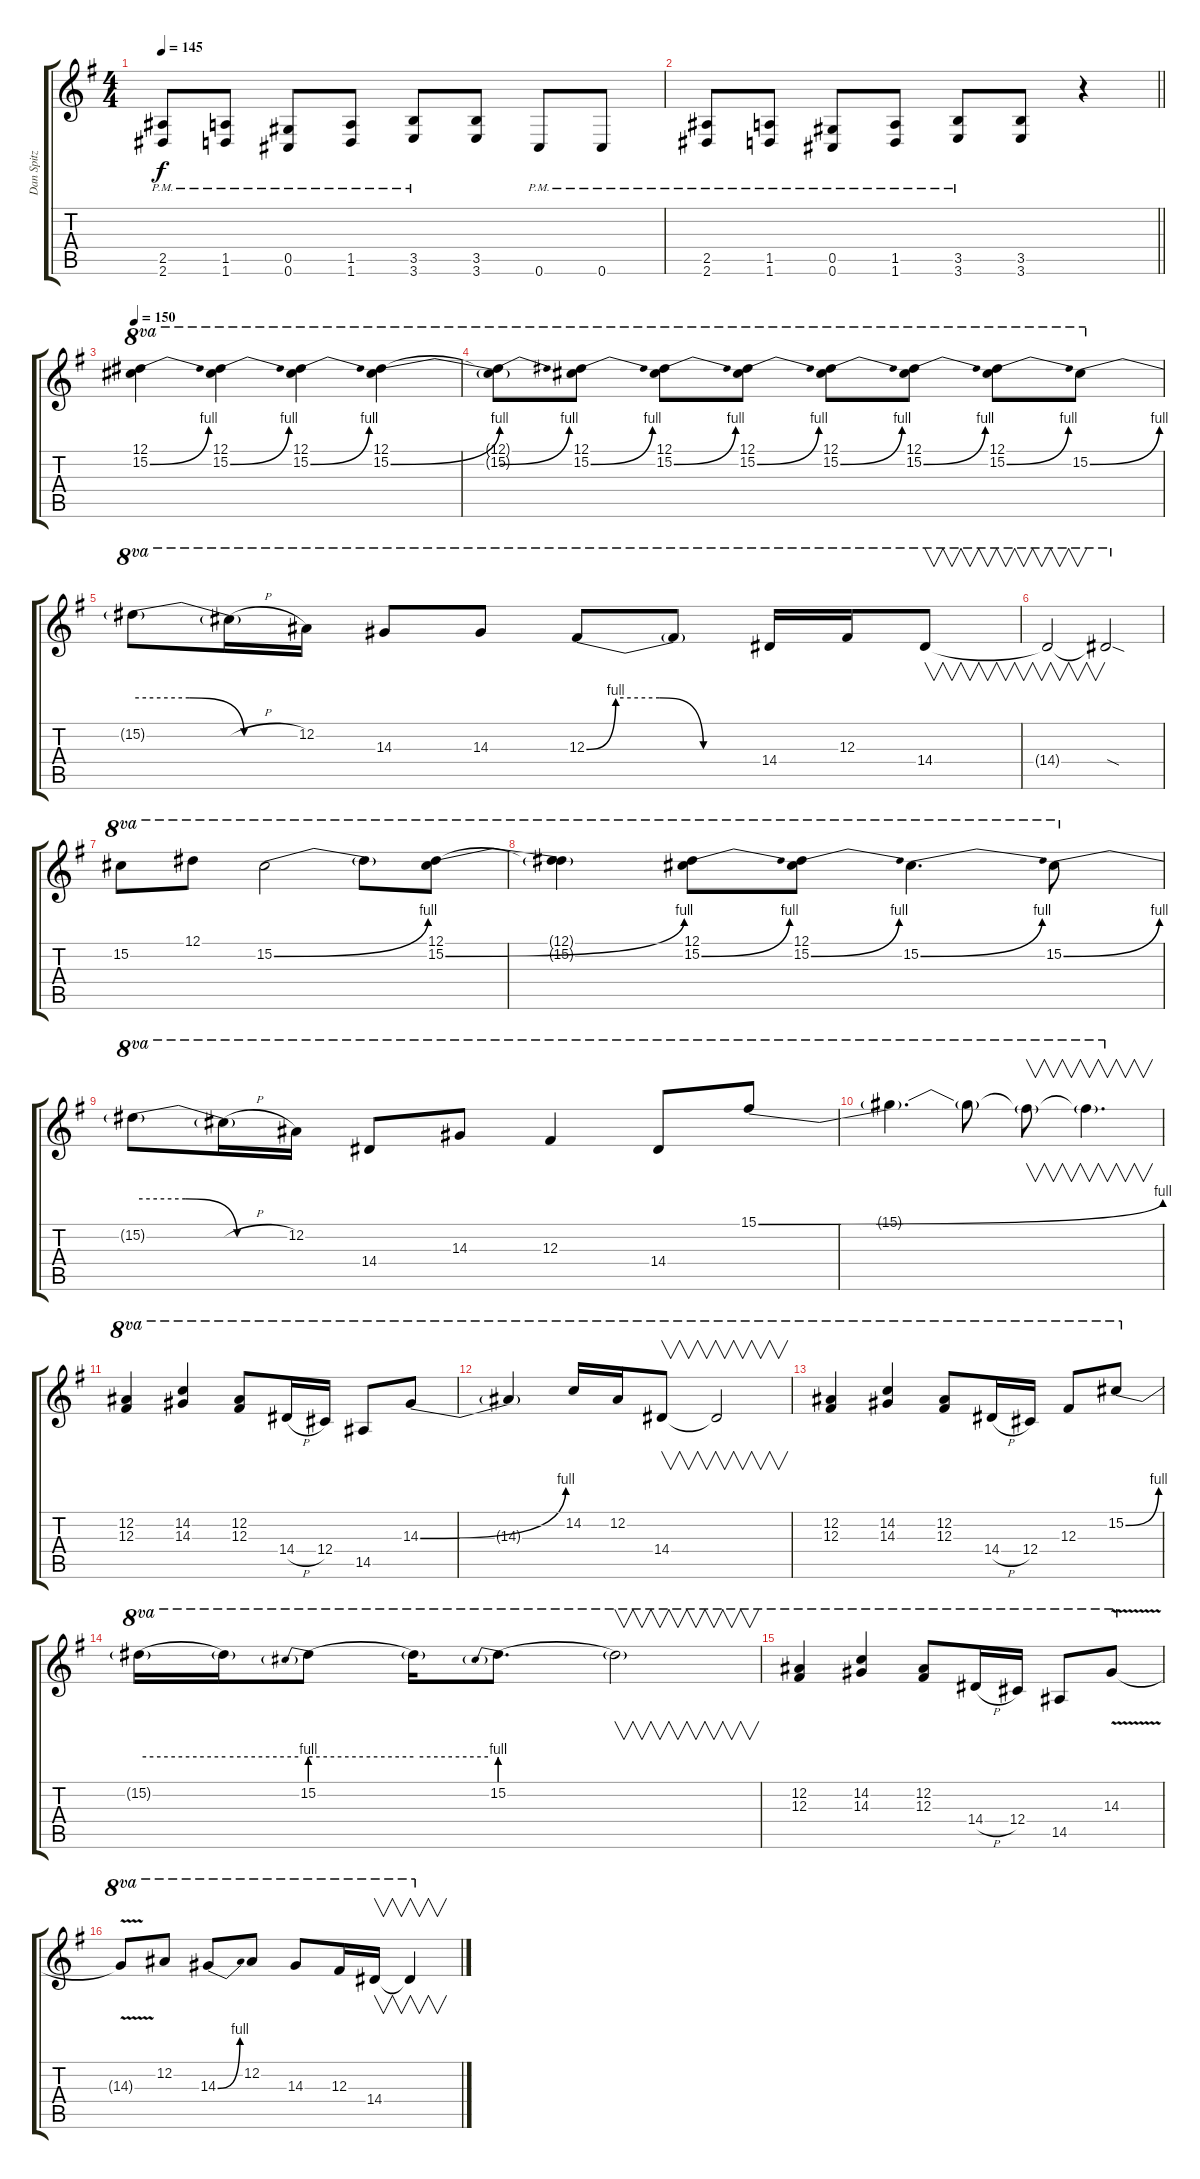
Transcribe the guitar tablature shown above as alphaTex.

\track ("Dan Spitz" "Dan Spitz") {instrument distortionguitar}
\staff {score tabs}
\tuning (Eb4 Bb3 Gb3 Db3 Ab2 Db2) {hide}
\ts (4 4)
\tempo 145
\clef g2
\ks g
(2.5{pm} 2.6{pm}).8{dy f} (1.5{pm} 1.6{pm}).8 (0.5{pm} 0.6{pm}).8 (1.5{pm} 1.6{pm}).8 (3.5{pm} 3.6{pm}).8 (3.5 3.6).8 0.6{pm}.8 0.6{pm}.8 |
\barLineRight lightlight
(2.5{pm} 2.6{pm}).8 (1.5{pm} 1.6{pm}).8 (0.5{pm} 0.6{pm}).8 (1.5{pm} 1.6{pm}).8 (3.5{pm} 3.6{pm}).8 (3.5 3.6).8 r.4 |
\tempo 150
(12.1 15.2{be (bend 0 0 60 4)}).4{ot 8va} (12.1 15.2{be (bend 0 0 60 4)}).4{ot 8va} (12.1 15.2{be (bend 0 0 60 4)}).4{ot 8va} (12.1 15.2{be (bend 0 0 60 4)}).4{ot 8va} |
(12.1{t} 15.2{be (bend 0 0 60 4) t}).8{ot 8va} (12.1 15.2{be (bend 0 0 60 4)}).8{ot 8va} (12.1 15.2{be (bend 0 0 60 4)}).8{ot 8va} (12.1 15.2{be (bend 0 0 60 4)}).8{ot 8va} (12.1 15.2{be (bend 0 0 60 4)}).8{ot 8va} (12.1 15.2{be (bend 0 0 60 4)}).8{ot 8va} (12.1 15.2{be (bend 0 0 60 4)}).8{ot 8va} 15.2{be (bend 0 0 60 4)}.8{ot 8va} |
15.2{be (custom 0 4 20 4 40 0 60 0) t}.8{ot 8va} 15.2{h t}.16{ot 8va} 12.2.16{ot 8va} 14.3.8{ot 8va} 14.3.8{ot 8va} 12.3{be (custom 0 0 10 4 25 4 40 0 60 0)}.8{ot 8va} 12.3{t}.8{ot 8va} 14.4.16{ot 8va} 12.3.16{ot 8va} 14.4.8{v ot 8va} |
14.4{t}.2{v ot 8va} 14.4{sod t}.2{ot 8va} |
15.2.8{ot 8va} 12.1.8{ot 8va} 15.2{be (bend 0 0 60 4)}.2{ot 8va} 15.2{t}.8{ot 8va} (12.1 15.2{be (bend 0 0 60 4)}).8{ot 8va} |
(12.1{t} 15.2{t}).4{ot 8va} (12.1 15.2{be (bend 0 0 60 4)}).8{ot 8va} (12.1 15.2{be (bend 0 0 60 4)}).8{ot 8va} 15.2{be (bend 0 0 60 4)}.4{d ot 8va} 15.2{be (bend 0 0 60 4)}.8{ot 8va} |
15.2{be (custom 0 4 20 4 40 0 60 0) t}.8{ot 8va} 15.2{h t}.16{ot 8va} 12.2.16{ot 8va} 14.4.8{ot 8va} 14.3.8{ot 8va} 12.3.4{ot 8va} 14.4.8{ot 8va} 15.1{be (bend 0 0 60 4)}.8{ot 8va} |
15.1{t}.4{d ot 8va} 15.1{t}.8{ot 8va} 15.1{t}.8{v ot 8va} 15.1{t}.4{v d ot 8va} |
(12.2 12.3).4{ot 8va} (14.2 14.3).4{ot 8va} (12.2 12.3).8{ot 8va} 14.4{h}.16{ot 8va} 12.4.16{ot 8va} 14.5.8{ot 8va} 14.3{be (bend 0 0 60 4)}.8{ot 8va} |
14.3{t}.4{ot 8va} 14.2.16{ot 8va} 12.2.16{ot 8va} 14.4.8{v ot 8va} 14.4{t}.2{v ot 8va} |
(12.2 12.3).4{ot 8va} (14.2 14.3).4{ot 8va} (12.2 12.3).8{ot 8va} 14.4{h}.16{ot 8va} 12.4.16{ot 8va} 12.3.8{ot 8va} 15.2{be (bend 0 0 60 4)}.8{ot 8va} |
15.2{be (hold 0 4 60 4) t}.16{ot 8va} 15.2{be (hold 0 4 60 4) t}.16{ot 8va} 15.2{be (prebend 0 4 60 4)}.8{ot 8va} 15.2{be (hold 0 4 60 4) t}.16{ot 8va} 15.2{be (prebend 0 4 60 4)}.8{d ot 8va} 15.2{t}.2{v ot 8va} |
(12.2 12.3).4{ot 8va} (14.2 14.3).4{ot 8va} (12.2 12.3).8{ot 8va} 14.4{h}.16{ot 8va} 12.4.16{ot 8va} 14.5.8{ot 8va} 14.3{v}.8{ot 8va} |
14.3{v t}.8{ot 8va} 12.2.8{ot 8va} 14.3{be (bend 0 0 60 4)}.8{ot 8va} 12.2.8{ot 8va} 14.3.8{ot 8va} 12.3.16{ot 8va} 14.4.16{v ot 8va} 14.4{t}.4{v ot 8va}
